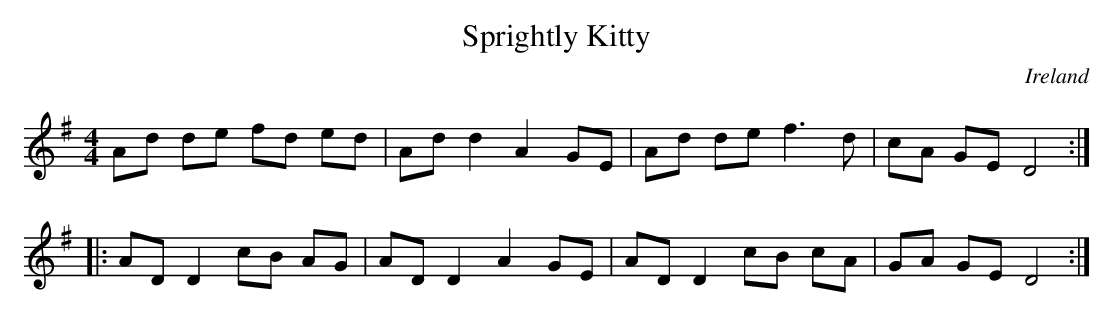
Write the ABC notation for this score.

X:1
T:Sprightly Kitty
M:4/4
O:Ireland
K:D mixolydian
Ad de fd ed | Add2 A2GE | Ad de f3d | cA GE D4:|
|:\
AD D2 cB AG | AD D2 A2 GE | \
AD D2 cB cA | GA GE D4 :|
